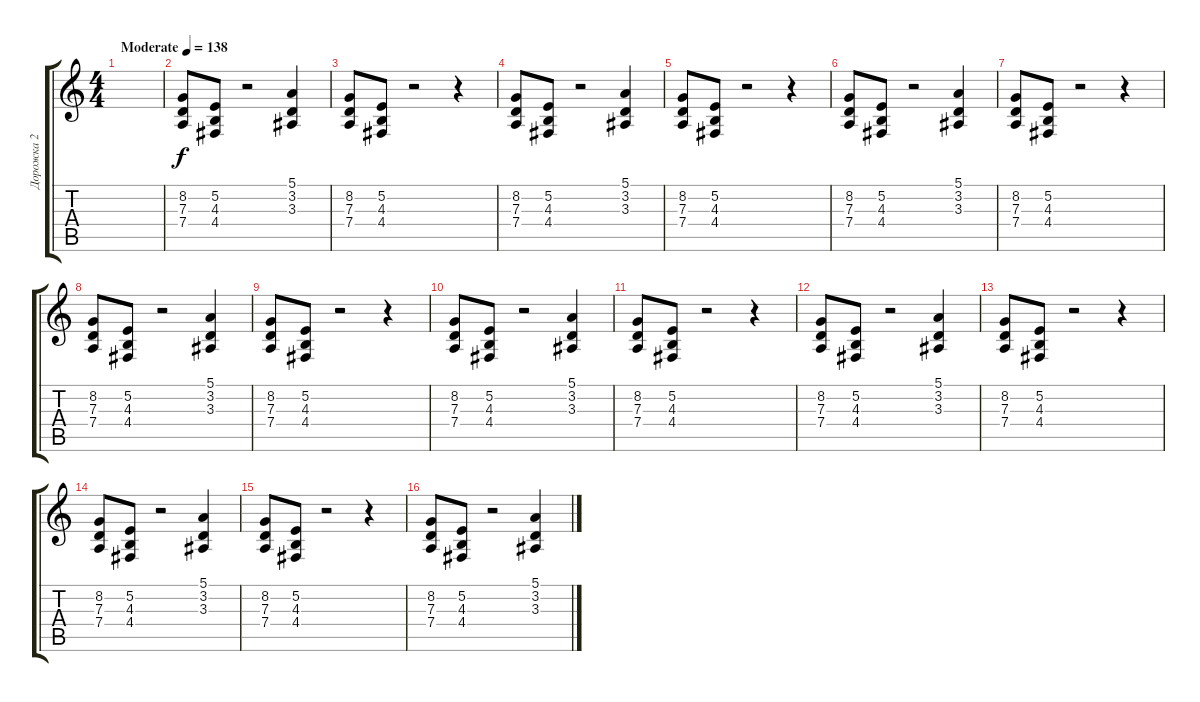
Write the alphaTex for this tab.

\track ("Дорожка 2" "Дорожка 2") {instrument lead6voice}
\staff {score tabs}
\tuning (E4 B3 G3 D3 A2 E2) {hide}
\ts (4 4)
\tempo (138 "Moderate")
\clef g2
\ks c
|
(8.2 7.3 7.4).8 (5.2 4.3 4.4).8 r.2 (5.1 3.2 3.3).4 |
(8.2 7.3 7.4).8 (5.2 4.3 4.4).8 r.2 r.4 |
(8.2 7.3 7.4).8 (5.2 4.3 4.4).8 r.2 (5.1 3.2 3.3).4 |
(8.2 7.3 7.4).8 (5.2 4.3 4.4).8 r.2 r.4 |
(8.2 7.3 7.4).8 (5.2 4.3 4.4).8 r.2 (5.1 3.2 3.3).4 |
(8.2 7.3 7.4).8 (5.2 4.3 4.4).8 r.2 r.4 |
(8.2 7.3 7.4).8 (5.2 4.3 4.4).8 r.2 (5.1 3.2 3.3).4 |
(8.2 7.3 7.4).8 (5.2 4.3 4.4).8 r.2 r.4 |
(8.2 7.3 7.4).8 (5.2 4.3 4.4).8 r.2 (5.1 3.2 3.3).4 |
(8.2 7.3 7.4).8 (5.2 4.3 4.4).8 r.2 r.4 |
(8.2 7.3 7.4).8 (5.2 4.3 4.4).8 r.2 (5.1 3.2 3.3).4 |
(8.2 7.3 7.4).8 (5.2 4.3 4.4).8 r.2 r.4 |
(8.2 7.3 7.4).8 (5.2 4.3 4.4).8 r.2 (5.1 3.2 3.3).4 |
(8.2 7.3 7.4).8 (5.2 4.3 4.4).8 r.2 r.4 |
(8.2 7.3 7.4).8 (5.2 4.3 4.4).8 r.2 (5.1 3.2 3.3).4
